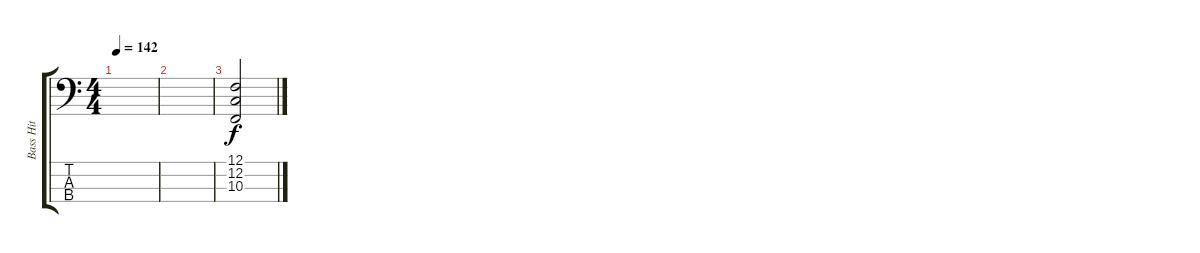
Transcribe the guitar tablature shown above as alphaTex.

\track ("Bass Hit" "Bass Hit") {instrument synthdrum}
\staff {score tabs}
\tuning (F2 C2 G1 C1) {hide}
\ts (4 4)
\tempo 142
\clef f4
\ks c
|
|
(12.1 12.2 10.3).2
